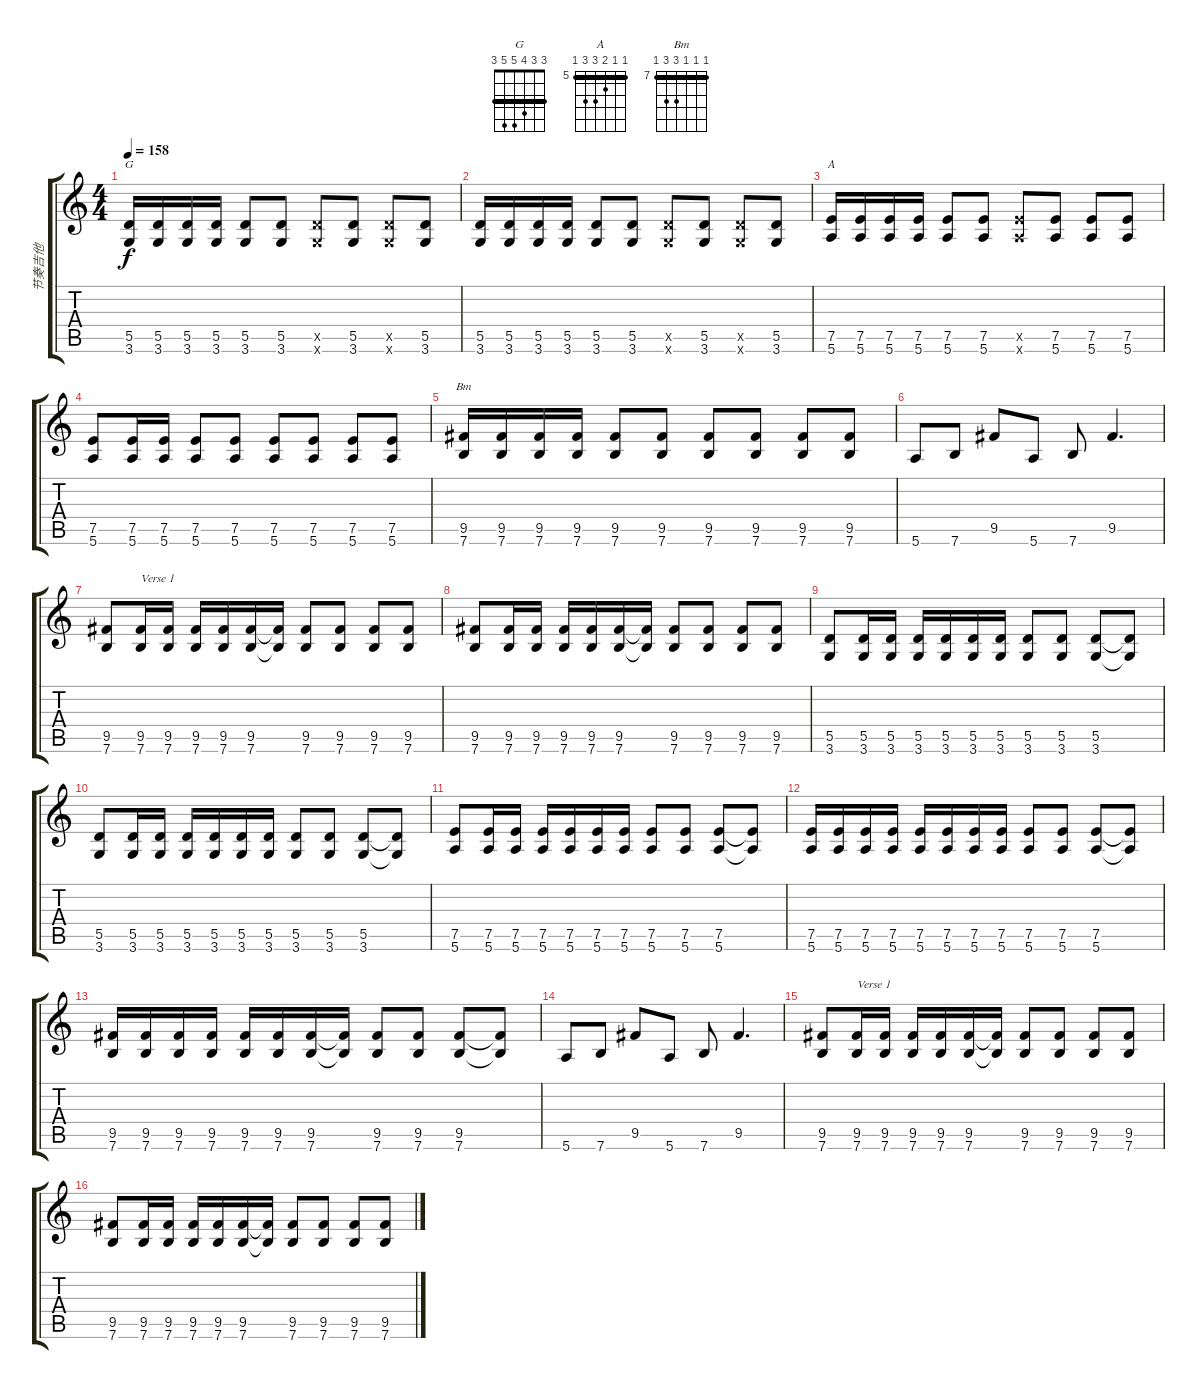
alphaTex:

\track ("节奏吉他" "节奏吉他") {instrument distortionguitar}
\staff {score tabs}
\tuning (E4 B3 G3 D3 A2 E2) {hide}
\chord ("G" 3 3 4 5 5 3) {barre 3}
\chord ("A" 5 5 6 7 7 5) {firstfret 5 barre 5}
\chord ("Bm" 7 7 7 9 9 7) {firstfret 7 barre 7}
\ts (4 4)
\tempo 158
\clef g2
\ks c
(5.5 3.6).16{ch "G" dy f} (5.5 3.6).16 (5.5 3.6).16 (5.5 3.6).16 (5.5 3.6).8 (5.5 3.6).8 (5.5{x} 3.6{x}).8 (5.5 3.6).8 (5.5{x} 3.6{x}).8 (5.5 3.6).8 |
(5.5 3.6).16 (5.5 3.6).16 (5.5 3.6).16 (5.5 3.6).16 (5.5 3.6).8 (5.5 3.6).8 (5.5{x} 3.6{x}).8 (5.5 3.6).8 (5.5{x} 3.6{x}).8 (5.5 3.6).8 |
(7.5 5.6).16{ch "A"} (7.5 5.6).16 (7.5 5.6).16 (7.5 5.6).16 (7.5 5.6).8 (7.5 5.6).8 (7.5{x} 5.6{x}).8 (7.5 5.6).8 (7.5 5.6).8 (7.5 5.6).8 |
(7.5 5.6).8 (7.5 5.6).16 (7.5 5.6).16 (7.5 5.6).8 (7.5 5.6).8 (7.5 5.6).8 (7.5 5.6).8 (7.5 5.6).8 (7.5 5.6).8 |
(9.5 7.6).16{ch "Bm"} (9.5 7.6).16 (9.5 7.6).16 (9.5 7.6).16 (9.5 7.6).8 (9.5 7.6).8 (9.5 7.6).8 (9.5 7.6).8 (9.5 7.6).8 (9.5 7.6).8 |
5.6.8 7.6.8 9.5.8 5.6.8 7.6.8 9.5.4{d} |
(9.5 7.6).8 (9.5 7.6).16{txt "Verse 1"} (9.5 7.6).16 (9.5 7.6).16 (9.5 7.6).16 (9.5 7.6).16 (9.5{t} 7.6{t}).16 (9.5 7.6).8 (9.5 7.6).8 (9.5 7.6).8 (9.5 7.6).8 |
(9.5 7.6).8 (9.5 7.6).16 (9.5 7.6).16 (9.5 7.6).16 (9.5 7.6).16 (9.5 7.6).16 (9.5{t} 7.6{t}).16 (9.5 7.6).8 (9.5 7.6).8 (9.5 7.6).8 (9.5 7.6).8 |
(5.5 3.6).8 (5.5 3.6).16 (5.5 3.6).16 (5.5 3.6).16 (5.5 3.6).16 (5.5 3.6).16 (5.5 3.6).16 (5.5 3.6).8 (5.5 3.6).8 (5.5 3.6).8 (5.5{t} 3.6{t}).8 |
(5.5 3.6).8 (5.5 3.6).16 (5.5 3.6).16 (5.5 3.6).16 (5.5 3.6).16 (5.5 3.6).16 (5.5 3.6).16 (5.5 3.6).8 (5.5 3.6).8 (5.5 3.6).8 (5.5{t} 3.6{t}).8 |
(7.5 5.6).8 (7.5 5.6).16 (7.5 5.6).16 (7.5 5.6).16 (7.5 5.6).16 (7.5 5.6).16 (7.5 5.6).16 (7.5 5.6).8 (7.5 5.6).8 (7.5 5.6).8 (7.5{t} 5.6{t}).8 |
(7.5 5.6).16 (7.5 5.6).16 (7.5 5.6).16 (7.5 5.6).16 (7.5 5.6).16 (7.5 5.6).16 (7.5 5.6).16 (7.5 5.6).16 (7.5 5.6).8 (7.5 5.6).8 (7.5 5.6).8 (7.5{t} 5.6{t}).8 |
(9.5 7.6).16 (9.5 7.6).16 (9.5 7.6).16 (9.5 7.6).16 (9.5 7.6).16 (9.5 7.6).16 (9.5 7.6).16 (9.5{t} 7.6{t}).16 (9.5 7.6).8 (9.5 7.6).8 (9.5 7.6).8 (9.5{t} 7.6{t}).8 |
5.6.8 7.6.8 9.5.8 5.6.8 7.6.8 9.5.4{d} |
(9.5 7.6).8 (9.5 7.6).16{txt "Verse 1"} (9.5 7.6).16 (9.5 7.6).16 (9.5 7.6).16 (9.5 7.6).16 (9.5{t} 7.6{t}).16 (9.5 7.6).8 (9.5 7.6).8 (9.5 7.6).8 (9.5 7.6).8 |
(9.5 7.6).8 (9.5 7.6).16 (9.5 7.6).16 (9.5 7.6).16 (9.5 7.6).16 (9.5 7.6).16 (9.5{t} 7.6{t}).16 (9.5 7.6).8 (9.5 7.6).8 (9.5 7.6).8 (9.5 7.6).8
